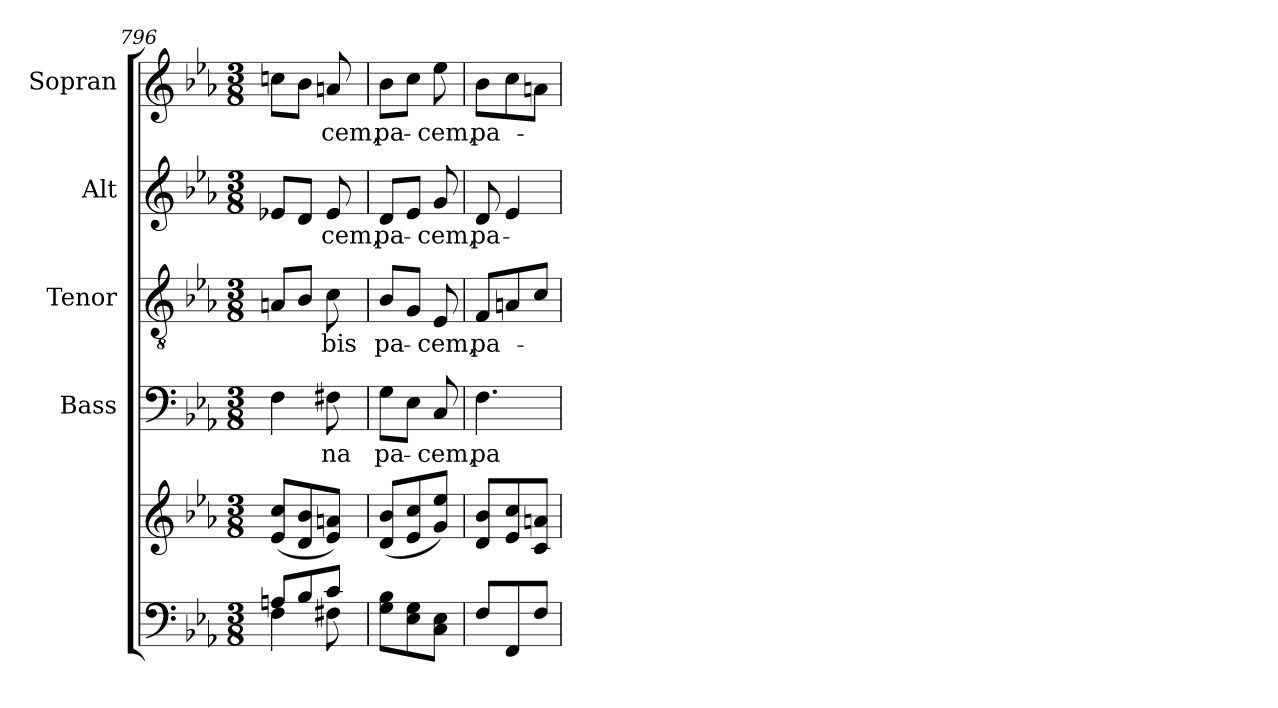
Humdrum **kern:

**kern	**kern	**kern	**text	**kern	**text	**kern	**text	**kern	**text
*part5	*part5	*part4	*part4	*part3	*part3	*part2	*part2	*part1	*part1
*staff6	*staff5	*staff4	*staff4	*staff3	*staff3	*staff2	*staff2	*staff1	*staff1
*	*	*I"Bass	*	*I"Tenor	*	*I"Alt	*	*I"Sopran	*
*	*	*I'B.	*	*I'T.	*	*I'A.	*	*I'S.	*
*clefF4	*clefG2	*clefF4	*	*clefGv2	*	*clefG2	*	*clefG2	*
*k[b-e-a-]	*k[b-e-a-]	*k[b-e-a-]	*	*k[b-e-a-]	*	*k[b-e-a-]	*	*k[b-e-a-]	*
*E-:	*E-:	*E-:	*	*E-:	*	*E-:	*	*E-:	*
*M3/8	*M3/8	*M3/8	*	*M3/8	*	*M3/8	*	*M3/8	*
=796	=796	=796	=796	=796	=796	=796	=796	=796	=796
*^	*	*	*	*	*	*	*	*	*
8An/L	4F\	(<8e-/ 8cc/L	4F\	.	8An/L	.	8e-X/L	.	8ccn\L	.
8B-/	.	8d/ 8b-/	.	.	8B-/J	.	8d/J	.	8b-\J	.
!	!	!	!	!LO:LY:b	!	!LO:LY:b	!	!LO:LY:b	!	!LO:LY:b
8c/J	8F#X\	8e-/ 8an/J)	8F#X\	-na	8c\	-bis	8e-/	-cem,	8an/	-cem,
!!LO:LB:g=z
=797	=797	=797	=797	=797	=797	=797	=797	=797	=797	=797
!	!	!	!	!LO:LY:b	!	!LO:LY:b	!	!LO:LY:b	!	!LO:LY:b
*v	*v	*	*	*	*	*	*	*	*	*
8G\ 8B-\L	(<8d/ 8b-/L	8G\L	pa-	8B-/L	pa-	8d/L	pa-	8b-\L	pa-
8E-\ 8G\	8e-/ 8cc/	8E-\J	.	8G/J	.	8e-/J	.	8cc\J	.
!	!	!	!LO:LY:b	!	!LO:LY:b	!	!LO:LY:b	!	!LO:LY:b
8C\ 8E-\J	8g/ 8ee-/J)	8C/	-cem,	8E-/	-cem,	8g/	-cem,	8ee-\	-cem,
=798	=798	=798	=798	=798	=798	=798	=798	=798	=798
!	!	!	!LO:LY:b	!	!LO:LY:b	!	!LO:LY:b	!	!LO:LY:b
8F/L	8d/ 8b-/L	4.F\	pa-	8F/L	pa-	8d/	pa-	8b-\L	pa-
8FF/	8e-/ 8cc/	.	.	8An/	.	4e-/	.	8cc\	.
8F/J	8c/ 8an/J	.	.	8c/J	.	.	.	8an\J	.
=	=	=	=	=	=	=	=	=	=
*-	*-	*-	*-	*-	*-	*-	*-	*-	*-
